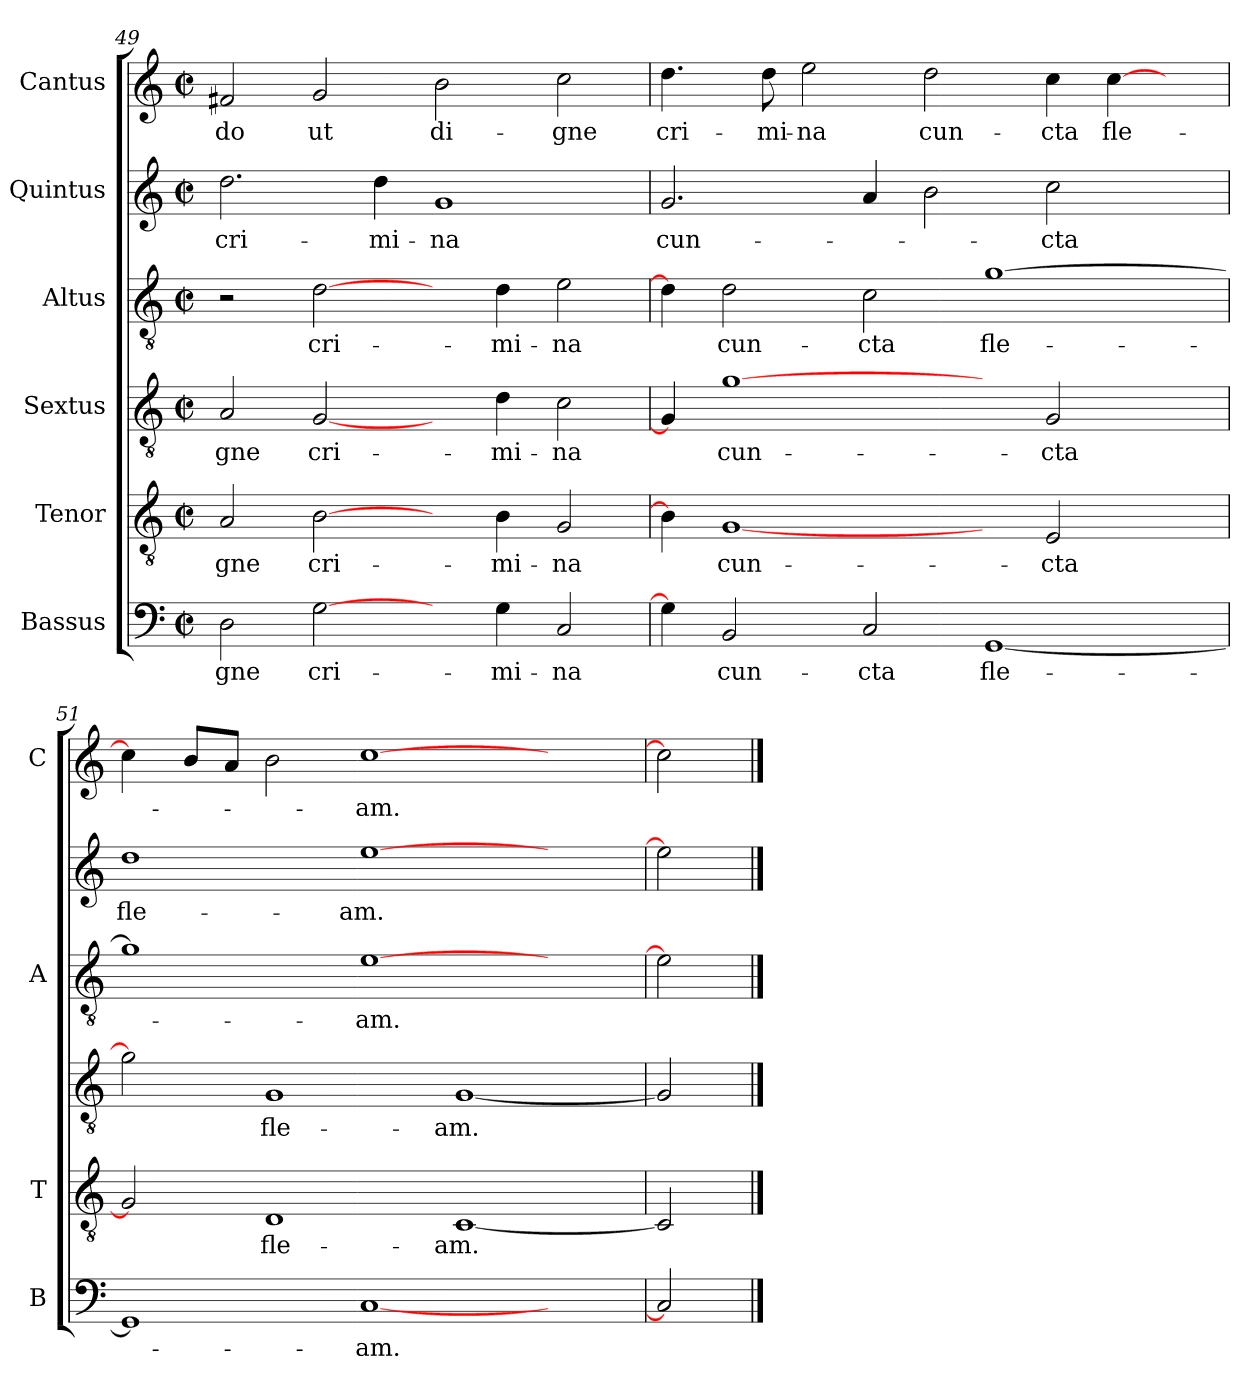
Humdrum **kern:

**kern	**text	**kern	**text	**kern	**text	**kern	**text	**kern	**text	**kern	**text
*part6	*part6	*part5	*part5	*part4	*part4	*part3	*part3	*part2	*part2	*part1	*part1
*staff6	*staff6	*staff5	*staff5	*staff4	*staff4	*staff3	*staff3	*staff2	*staff2	*staff1	*staff1
*I"Bassus	*	*I"Tenor	*	*I"Sextus	*	*I"Altus	*	*I"Quintus	*	*I"Cantus	*
*I'B	*	*I'T	*	*	*	*I'A	*	*	*	*I'C	*
*clefF4	*	*clefGv2	*	*clefGv2	*	*clefGv2	*	*clefG2	*	*clefG2	*
*k[]	*	*k[]	*	*k[]	*	*k[]	*	*k[]	*	*k[]	*
*C:	*	*C:	*	*C:	*	*C:	*	*C:	*	*C:	*
*M2/2	*	*M2/2	*	*M2/2	*	*M2/2	*	*M2/2	*	*M2/2	*
*met(c|)	*	*met(c|)	*	*met(c|)	*	*met(c|)	*	*met(c|)	*	*met(c|)	*
=49	=49	=49	=49	=49	=49	=49	=49	=49	=49	=49	=49
2D\	-gne	2A/	-gne	2A/	-gne	2r	.	2.dd\	cri-	2f#X/	-do
[2G\	cri-	[2B\	cri-	[2G/	cri-	[2d\	cri-	.	.	2g/	ut
.	.	.	.	.	.	.	.	4dd\	-mi-	.	.
4ryy	.	4ryy	.	4ryy	.	4ryy	.	1g	-na	2b\	di-
4G\	-mi-	4B\	-mi-	4d\	-mi-	4d\	-mi-	.	.	.	.
2C/	-na	2G/	-na	2c\	-na	2e\	-na	.	.	2cc\	-gne
!!LO:LB:g=z
=50	=50	=50	=50	=50	=50	=50	=50	=50	=50	=50	=50
4G\]	.	4B\]	.	4G/]	.	4d\]	.	2.g/	cun-	4.dd\	cri-
2BB/	cun-	[1G	cun-	[1g	cun-	2d\	cun-	.	.	.	.
.	.	.	.	.	.	.	.	.	.	8dd\	-mi-
.	.	.	.	.	.	.	.	.	.	2ee\	-na
2C/	-cta	.	.	.	.	2c\	-cta	4a/	.	.	.
.	.	.	.	.	.	.	.	2b\	.	2dd\	cun-
[1GG	fle-	4ryy	.	4ryy	.	[1g	fle-	.	.	.	.
.	.	2E/	-cta	2G/	-cta	.	.	2cc\	-cta	4cc\	-cta
.	.	.	.	.	.	.	.	.	.	[4cc\	fle-
.	.	4ryy	.	4ryy	.	.	.	4ryy	.	4ryy	.
=51	=51	=51	=51	=51	=51	=51	=51	=51	=51	=51	=51
1GG]	.	2G]	.	2g]	.	1g]	.	1dd	fle-	4cc\]	.
.	.	.	.	.	.	.	.	.	.	8b/L	.
.	.	.	.	.	.	.	.	.	.	8a/J	.
.	.	1D	fle-	1G	fle-	.	.	.	.	2b\	.
[1C	-am.	.	.	.	.	[1e	-am.	[1ee	-am.	[1cc	-am.
.	.	[1C	-am.	[1G	-am.	.	.	.	.	.	.
2ryy	.	.	.	.	.	2ryy	.	2ryy	.	2ryy	.
=52	=52	=52	=52	=52	=52	=52	=52	=52	=52	=52	=52
2C/]	.	2C/]	.	2G/]	.	2e\]	.	2ee\]	.	2cc\]	.
==	==	==	==	==	==	==	==	==	==	==	==
*-	*-	*-	*-	*-	*-	*-	*-	*-	*-	*-	*-
